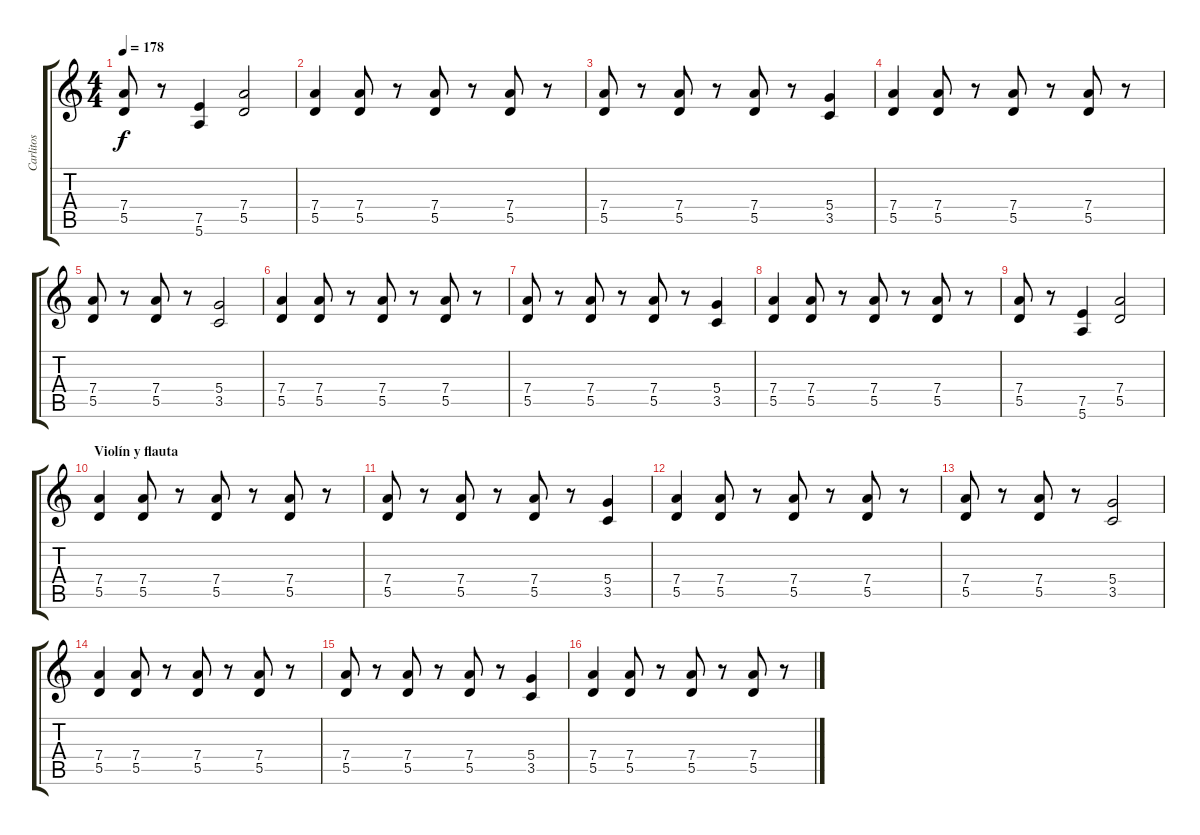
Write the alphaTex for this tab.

\track ("Carlitos" "Carlitos") {instrument distortionguitar}
\staff {score tabs}
\tuning (E4 B3 G3 D3 A2 E2) {hide}
\ts (4 4)
\tempo 178
\clef g2
\ks c
(7.4 5.5).8{dy f} r.8 (7.5 5.6).4 (7.4 5.5).2 |
(7.4 5.5).4 (7.4 5.5).8 r.8 (7.4 5.5).8 r.8 (7.4 5.5).8 r.8 |
(7.4 5.5).8 r.8 (7.4 5.5).8 r.8 (7.4 5.5).8 r.8 (5.4 3.5).4 |
(7.4 5.5).4 (7.4 5.5).8 r.8 (7.4 5.5).8 r.8 (7.4 5.5).8 r.8 |
(7.4 5.5).8 r.8 (7.4 5.5).8 r.8 (5.4 3.5).2 |
(7.4 5.5).4 (7.4 5.5).8 r.8 (7.4 5.5).8 r.8 (7.4 5.5).8 r.8 |
(7.4 5.5).8 r.8 (7.4 5.5).8 r.8 (7.4 5.5).8 r.8 (5.4 3.5).4 |
(7.4 5.5).4 (7.4 5.5).8 r.8 (7.4 5.5).8 r.8 (7.4 5.5).8 r.8 |
(7.4 5.5).8 r.8 (7.5 5.6).4 (7.4 5.5).2 |
\section ("" "Violín y flauta")
(7.4 5.5).4 (7.4 5.5).8 r.8 (7.4 5.5).8 r.8 (7.4 5.5).8 r.8 |
(7.4 5.5).8 r.8 (7.4 5.5).8 r.8 (7.4 5.5).8 r.8 (5.4 3.5).4 |
(7.4 5.5).4 (7.4 5.5).8 r.8 (7.4 5.5).8 r.8 (7.4 5.5).8 r.8 |
(7.4 5.5).8 r.8 (7.4 5.5).8 r.8 (5.4 3.5).2 |
(7.4 5.5).4 (7.4 5.5).8 r.8 (7.4 5.5).8 r.8 (7.4 5.5).8 r.8 |
(7.4 5.5).8 r.8 (7.4 5.5).8 r.8 (7.4 5.5).8 r.8 (5.4 3.5).4 |
(7.4 5.5).4 (7.4 5.5).8 r.8 (7.4 5.5).8 r.8 (7.4 5.5).8 r.8
